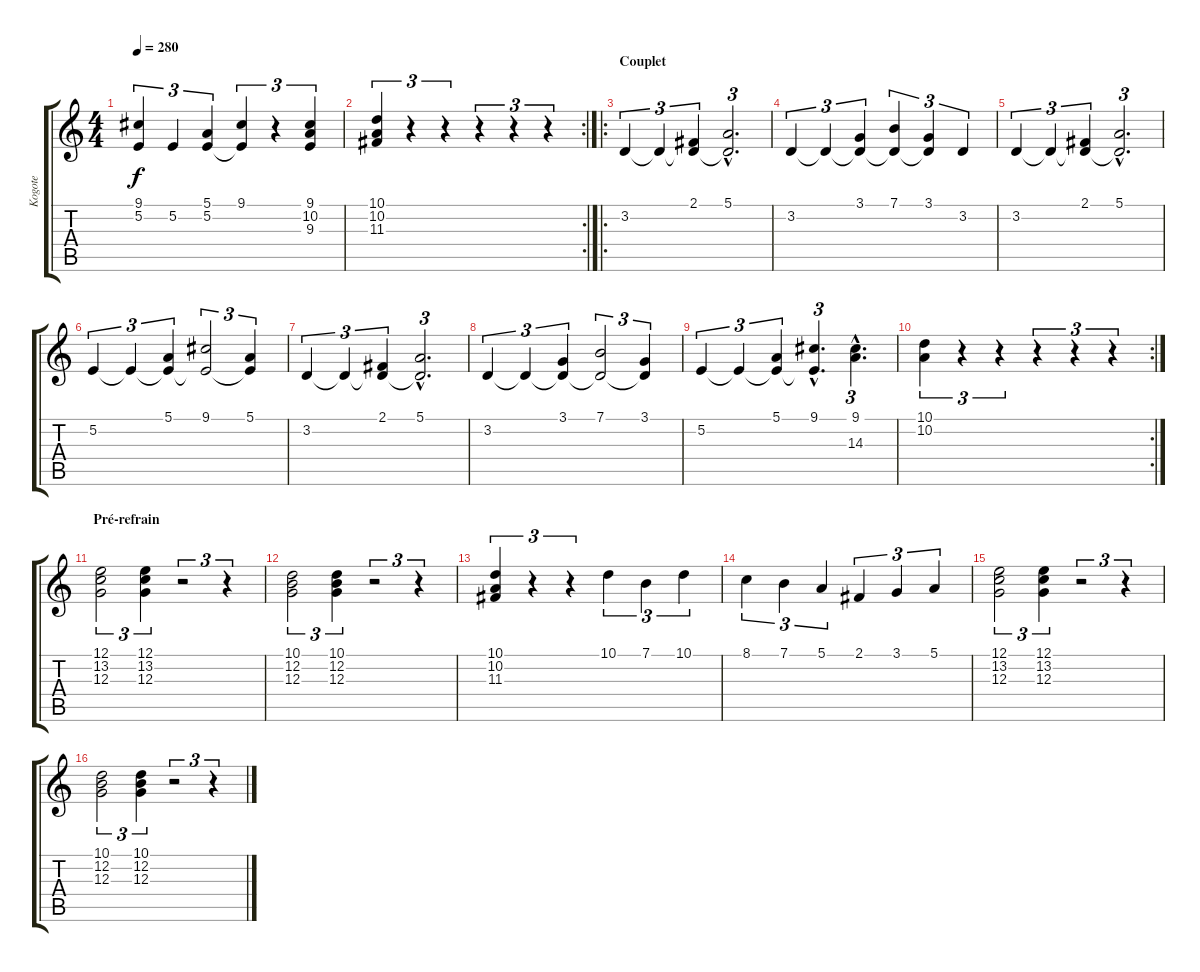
\track ("Kogote" "Kogote") {instrument accordion}
\staff {score tabs}
\tuning (E4 B3 G3 D3 A2 E2) {hide}
\ts (4 4)
\tempo 280
\clef g2
\ks c
(9.1 5.2).4{tu (3 2) dy f} 5.2.4{tu (3 2)} (5.1 5.2).4{tu (3 2)} (9.1 5.2{t}).4{tu (3 2)} r.4{tu (3 2)} (9.1 10.2 9.3).4{tu (3 2)} |
\rc 2
(10.1 10.2 11.3).4{tu (3 2)} r.4{tu (3 2)} r.4{tu (3 2)} r.4{tu (3 2)} r.4{tu (3 2)} r.4{tu (3 2)} |
\ro
\section ("" "Couplet")
3.2.4{tu (3 2) volume 13} 3.2{t}.4{tu (3 2)} (2.1 3.2{t}).4{tu (3 2)} (5.1{hac} 3.2{hac t}).2{d tu (3 2)} |
3.2.4{tu (3 2)} 3.2{t}.4{tu (3 2)} (3.1 3.2{t}).4{tu (3 2)} (7.1 3.2{t}).4{tu (3 2)} (3.1 3.2{t}).4{tu (3 2)} 3.2.4{tu (3 2)} |
3.2.4{tu (3 2)} 3.2{t}.4{tu (3 2)} (2.1 3.2{t}).4{tu (3 2)} (5.1{hac} 3.2{hac t}).2{d tu (3 2)} |
5.2.4{tu (3 2)} 5.2{t}.4{tu (3 2)} (5.1 5.2{t}).4{tu (3 2)} (9.1 5.2{t}).2{tu (3 2)} (5.1 5.2{t}).4{tu (3 2)} |
3.2.4{tu (3 2)} 3.2{t}.4{tu (3 2)} (2.1 3.2{t}).4{tu (3 2)} (5.1{hac} 3.2{hac t}).2{d tu (3 2)} |
3.2.4{tu (3 2)} 3.2{t}.4{tu (3 2)} (3.1 3.2{t}).4{tu (3 2)} (7.1 3.2{t}).2{tu (3 2)} (3.1 3.2{t}).4{tu (3 2)} |
5.2.4{tu (3 2)} 5.2{t}.4{tu (3 2)} (5.1 5.2{t}).4{tu (3 2)} (9.1{hac} 5.2{hac t}).4{d tu (3 2)} (9.1{hac} 14.3{hac}).4{d tu (3 2)} |
\rc 2
(10.1 10.2).4{tu (3 2)} r.4{tu (3 2)} r.4{tu (3 2)} r.4{tu (3 2)} r.4{tu (3 2)} r.4{tu (3 2)} |
\section ("" "Pré-refrain")
(12.1 13.2 12.3).2{tu (3 2) volume 16} (12.1 13.2 12.3).4{tu (3 2)} r.2{tu (3 2)} r.4{tu (3 2)} |
(10.1 12.2 12.3).2{tu (3 2)} (10.1 12.2 12.3).4{tu (3 2)} r.2{tu (3 2)} r.4{tu (3 2)} |
(10.1 10.2 11.3).4{tu (3 2)} r.4{tu (3 2)} r.4{tu (3 2)} 10.1.4{tu (3 2)} 7.1.4{tu (3 2)} 10.1.4{tu (3 2)} |
8.1.4{tu (3 2)} 7.1.4{tu (3 2)} 5.1.4{tu (3 2)} 2.1.4{tu (3 2)} 3.1.4{tu (3 2)} 5.1.4{tu (3 2)} |
(12.1 13.2 12.3).2{tu (3 2)} (12.1 13.2 12.3).4{tu (3 2)} r.2{tu (3 2)} r.4{tu (3 2)} |
(10.1 12.2 12.3).2{tu (3 2)} (10.1 12.2 12.3).4{tu (3 2)} r.2{tu (3 2)} r.4{tu (3 2)}
